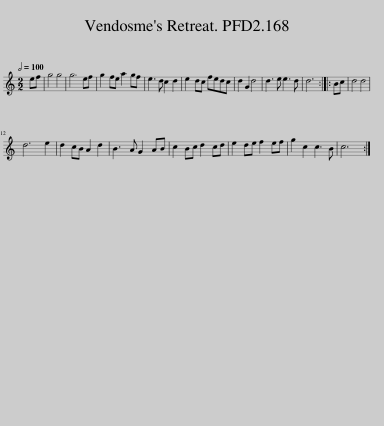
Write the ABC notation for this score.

X:1
L:1/8
Q:1/2=100
M:2/2
I:linebreak $
K:C
V:1 treble
V:1
 ef | g4 g4 | g6 ef | g2 fe a2 gf | e3 d c2 d2 | %5
 e2 dc fedc | d2 G2 d4 | d3 e e3 d | d6 :: Bc | %10
 d4 d4 |$ d6 e2 | d2 cB A2 d2 | B3 A G2 AB | c2 Bc d2 cd | %15
 e2 de f2 ef | g2 c2 c3 B | c6 :| %18
